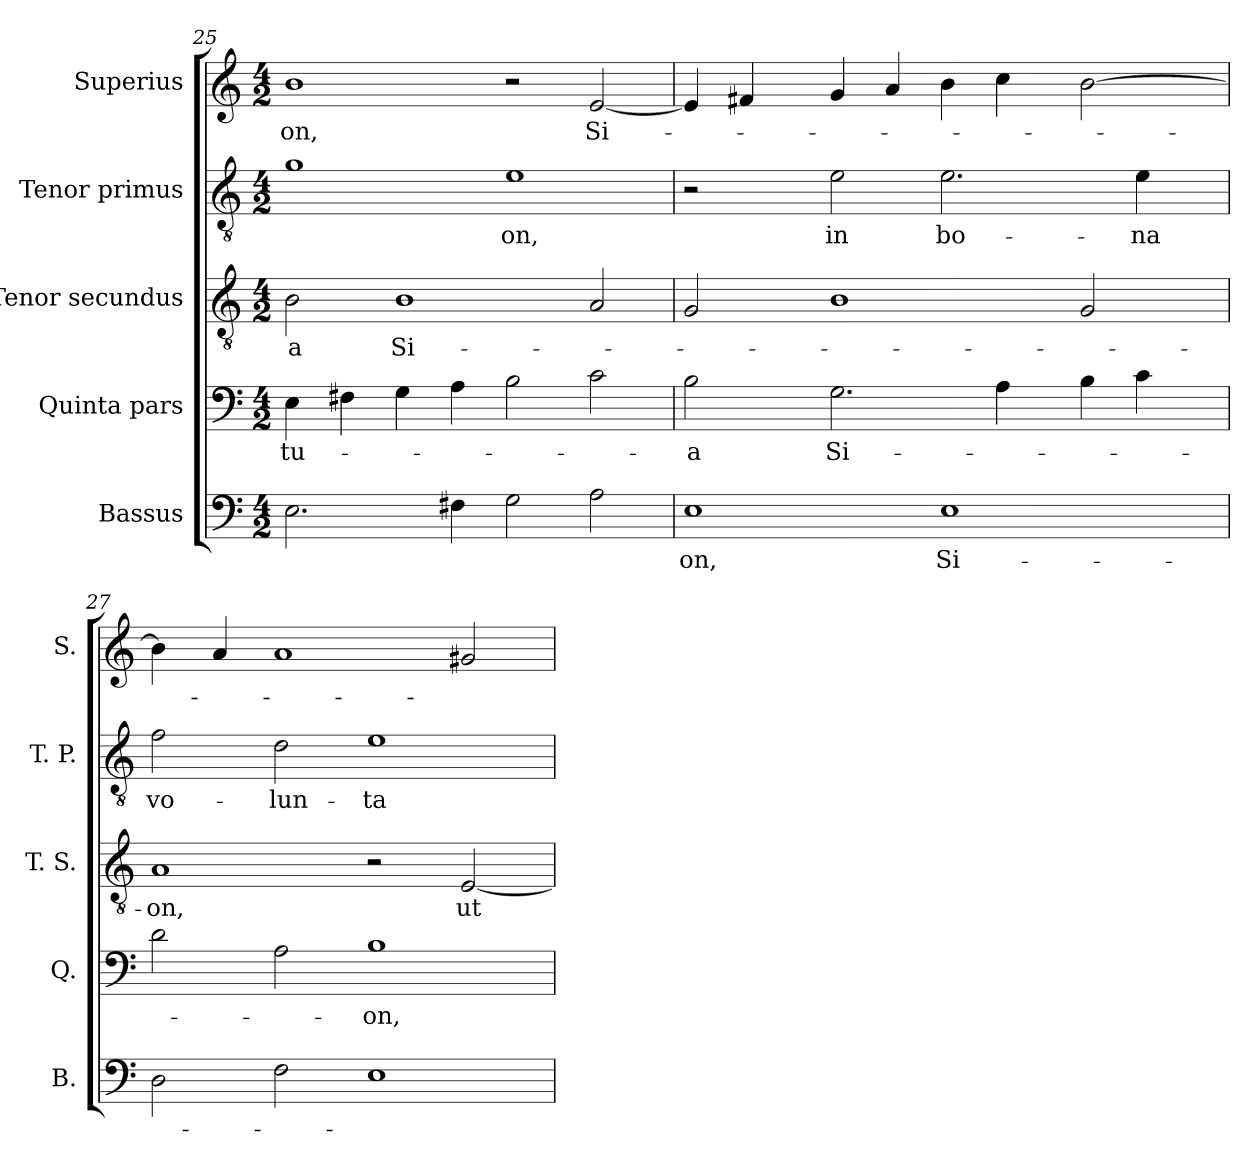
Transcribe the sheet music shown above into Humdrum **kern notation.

**kern	**text	**kern	**text	**kern	**text	**kern	**text	**kern	**text
*part5	*part5	*part4	*part4	*part3	*part3	*part2	*part2	*part1	*part1
*staff5	*staff5	*staff4	*staff4	*staff3	*staff3	*staff2	*staff2	*staff1	*staff1
*I"Bassus	*	*I"Quinta pars	*	*I"Tenor secundus	*	*I"Tenor primus	*	*I"Superius	*
*I'B.	*	*I'Q.	*	*I'T. S.	*	*I'T. P.	*	*I'S.	*
*clefF4	*	*clefF4	*	*clefGv2	*	*clefGv2	*	*clefG2	*
*M4/2	*	*M4/2	*	*M4/2	*	*M4/2	*	*M4/2	*
=25	=25	=25	=25	=25	=25	=25	=25	=25	=25
!	!	!	!LO:LY:b:cj	!	!LO:LY:b:cj	!	!	!	!LO:LY:b:cj
2.E\	.	4E\	tu-	2B\	-a	1g	.	1b	-on,
.	.	4F#X\	.	.	.	.	.	.	.
!	!	!	!	!	!LO:LY:b:cj	!	!	!	!
.	.	4G\	.	1B	Si-	.	.	.	.
4F#X\	.	4A\	.	.	.	.	.	.	.
!	!	!	!	!	!	!	!LO:LY:b:cj	!	!
2G\	.	2B\	.	.	.	1e	-on,	2r	.
!	!	!	!	!	!	!	!	!	!LO:LY:b:cj
2A\	.	2c\	.	2A/	.	.	.	[>2e/	Si-
!!LO:LB:g=z
=26	=26	=26	=26	=26	=26	=26	=26	=26	=26
!	!LO:LY:b:cj	!	!LO:LY:b:cj	!	!	!	!	!	!
*	*	*	*	*^	*	*	*	*^	*
1E	-on,	2B\	-a	2G/	4ryy	.	2r	.	4e/]	4ryy	.
.	.	.	.	.	8ryy	.	.	.	4f#X/	16.ryy	.
.	.	.	.	.	.	.	.	.	.	1ryy	.
.	.	.	.	.	32ryy	.	.	.	.	.	.
.	.	.	.	.	1ryy	.	.	.	.	.	.
!	!	!	!LO:LY:b:cj	!	!	!	!	!LO:LY:b:cj	!	!	!
.	.	2.G\	Si-	1B	.	.	2e\	in	4g/	.	.
.	.	.	.	.	.	.	.	.	4a/	.	.
!	!LO:LY:b:cj	!	!	!	!	!	!	!LO:LY:b:cj	!	!	!
1E	Si-	.	.	.	.	.	2.e\	bo-	4b\	.	.
.	.	4A\	.	.	.	.	.	.	4cc\	.	.
.	.	.	.	.	.	.	.	.	.	2ryy	.
.	.	.	.	.	2ryy	.	.	.	.	.	.
.	.	4B\	.	2G/	.	.	.	.	[>2b\	.	.
!	!	!	!	!	!	!	!	!LO:LY:b:cj	!	!	!
.	.	4c\	.	.	.	.	4e\	-na	.	.	.
.	.	.	.	.	.	.	.	.	.	8ryy	.
.	.	.	.	.	16.ryy	.	.	.	.	.	.
.	.	.	.	.	.	.	.	.	.	32ryy	.
=27	=27	=27	=27	=27	=27	=27	=27	=27	=27	=27	=27
!	!	!	!	!	!	!LO:LY:b:cj	!	!LO:LY:b:cj	!	!	!
*	*	*	*	*v	*v	*	*	*	*v	*v	*
2D\	.	2d\	.	1A	-on,	2f\	vo-	4b\]	.
.	.	.	.	.	.	.	.	4a/	.
!	!	!	!	!	!	!	!LO:LY:b:cj	!	!
2F\	.	2A\	.	.	.	2d\	-lun-	1a	.
!	!	!	!LO:LY:b:cj	!	!	!	!LO:LY:b:cj	!	!
1E	.	1B	-on,	2r	.	1e	-ta-	.	.
!	!	!	!	!	!LO:LY:b:cj	!	!	!	!
.	.	.	.	[<2E/	ut	.	.	2g#X/	.
=	=	=	=	=	=	=	=	=	=
*-	*-	*-	*-	*-	*-	*-	*-	*-	*-
